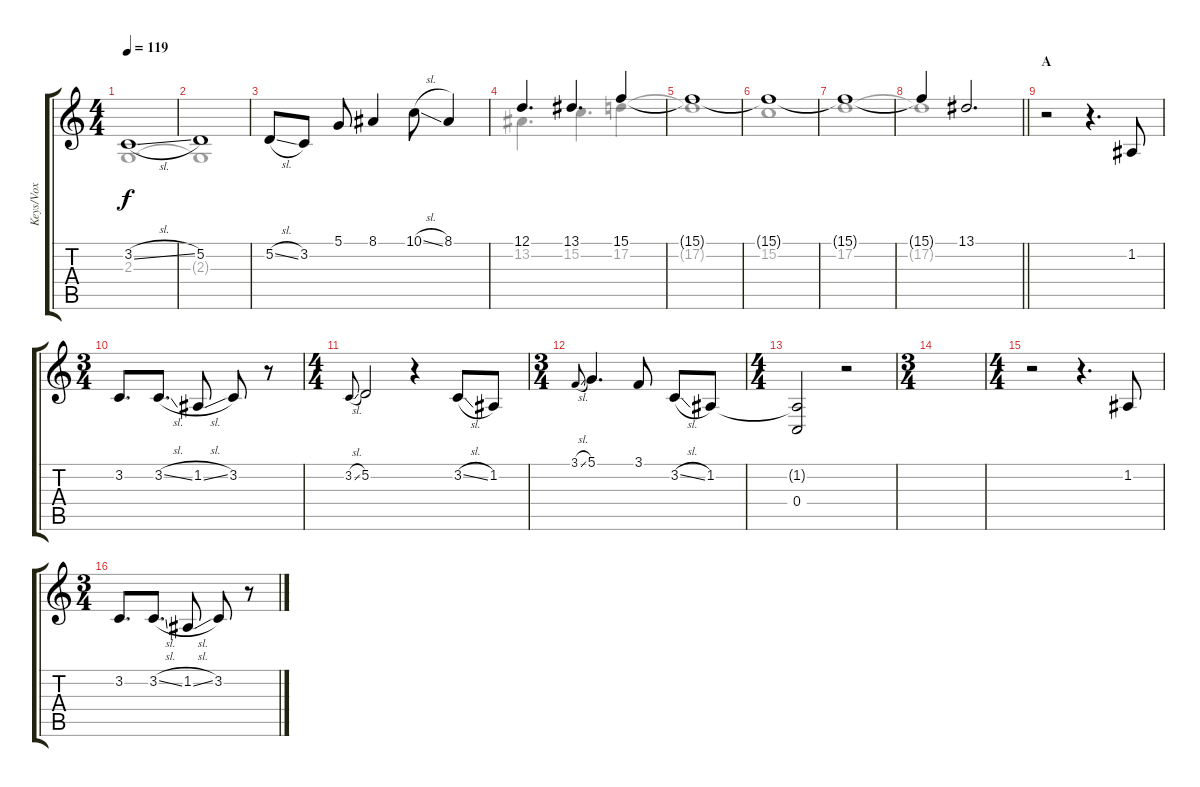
\track ("Keys/Vox" "Keys/Vox") {instrument lead2sawtooth}
\staff {score tabs}
\tuning (D4 A3 F3 C3 G2 C2) {hide}
\voice
\ts (4 4)
\tempo 119
\clef g2
\ks c
3.2{sl}.1{dy f} |
5.2.1 |
5.2{sl}.8 3.2.8 5.1.8 8.1.4 10.1{sl}.8 8.1.4 |
12.1.4{d} 13.1.4{d} 15.1.4 |
15.1{t}.1 |
15.1{t}.1 |
15.1{t}.1 |
\barLineRight lightlight
15.1{t}.4 13.1.2{d} |
\section ("" "A")
r.2 r.4{d} 1.2.8 |
\ts (3 4)
3.2.8{d} 3.2{sl}.8{d} 1.2{sl}.8 3.2.8 r.8 |
\ts (4 4)
3.2{sl}.8{gr onbeat} 5.2.2 r.4 3.2{sl}.8 1.2.8 |
\ts (3 4)
3.1{sl}.8{gr onbeat} 5.1.4{d} 3.1.8 3.2{sl}.8 1.2.8 |
\ts (4 4)
(1.2{t} 0.4).2 r.2 |
\ts (3 4)
|
\ts (4 4)
r.2 r.4{d} 1.2.8 |
\ts (3 4)
3.2.8{d} 3.2{sl}.8{d} 1.2{sl}.8 3.2.8 r.8
\voice
\clef g2
\ottava regular
\simile none
\ks c
2.3.1{dy f} |
2.3{t}.1 |
|
13.2.4{d} 15.2.4{d} 17.2.4 |
17.2{t}.1 |
15.2.1 |
17.2.1 |
\barLineRight lightlight
17.2{t}.1 |
|
|
|
|
|
|
|
